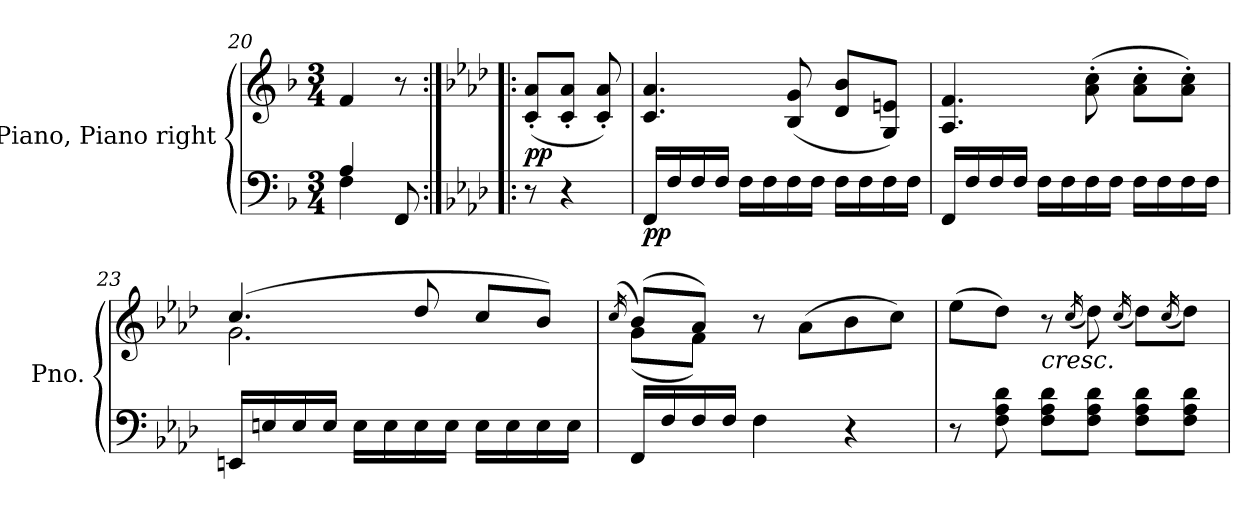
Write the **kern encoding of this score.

**kern	**kern	**dynam
*part1	*part1	*part1
*staff2	*staff1	*staff1/2
*I"Piano, Piano right	*	*
*I'Pno.	*	*
*clefF4	*clefG2	*
*k[b-]	*k[b-]	*
*M3/4	*M3/4	*
=20	=20	=20
*^	*	*
4A/	4F\	4f/	.
8FF/	8ryy	8r	.
*v	*v	*	*
=20X2:|!|:	=20X2:|!|:	=20X2:|!|:
*k[b-e-a-d-]	*k[b-e-a-d-]	*
*^	*	*
!	!	!	!LO:DY:b
*v	*v	*	*
8r	(<8c/' 8a-/'L	pp
4r	8c/' 8a-/'J	.
.	8c/' 8a-/')	.
=21	=21	=21
!	!	!LO:DY:b=2
16FF/LL	4.c/ 4.a-/	pp
16F/	.	.
16F/	.	.
16F/JJ	.	.
16F\LL	.	.
16F\	.	.
16F\	(<8B-/ 8g/	.
16F\JJ	.	.
16F\LL	8d-/ 8b-/L	.
16F\	.	.
16F\	8G/ 8en/J)	.
16F\JJ	.	.
=22	=22	=22
16FF/LL	4.A-/ 4.f/	.
16F/	.	.
16F/	.	.
16F/JJ	.	.
16F\LL	.	.
16F\	.	.
16F\	(>8a-\' 8cc\'	.
16F\JJ	.	.
16F\LL	8a-\' 8cc\'L	.
16F\	.	.
16F\	8a-\' 8cc\'J)	.
16F\JJ	.	.
=23	=23	=23
*	*^	*
16EEn/LL	(>4.cc/	2.g\	.
16En/	.	.	.
16E/	.	.	.
16E/JJ	.	.	.
16E\LL	.	.	.
16E\	.	.	.
16E\	8dd-/	.	.
16E\JJ	.	.	.
16E\LL	8cc/L	.	.
16E\	.	.	.
16E\	8b-/J)	.	.
16E\JJ	.	.	.
=24	=24	=24	=24
.	(>16qcc/	.	.
16FF/LL	(>8b-/L)	(<8g\L	.
16F/	.	.	.
16F/	8a-/J)	8f\J)	.
16F/JJ	.	.	.
4F\	8r	2ryy	.
.	(>8a-\L	.	.
4r	8b-\	.	.
.	8cc\J)	.	.
*	*v	*v	*
=25	=25	=25
8r	(>8ee-\L	.
8F\ 8A-\ 8d-\	8dd-\J)	.
!	!LO:TX:b:i:t=cresc.	!
8F\ 8A-\ 8d-\L	8r	.
.	(<16qcc/	.
8F\ 8A-\ 8d-\J	8dd-\)	.
.	(<16qcc/	.
8F\ 8A-\ 8d-\L	8dd-\L)	.
.	(<16qcc/	.
8F\ 8A-\ 8d-\J	8dd-\J)	.
=	=	=
*-	*-	*-
